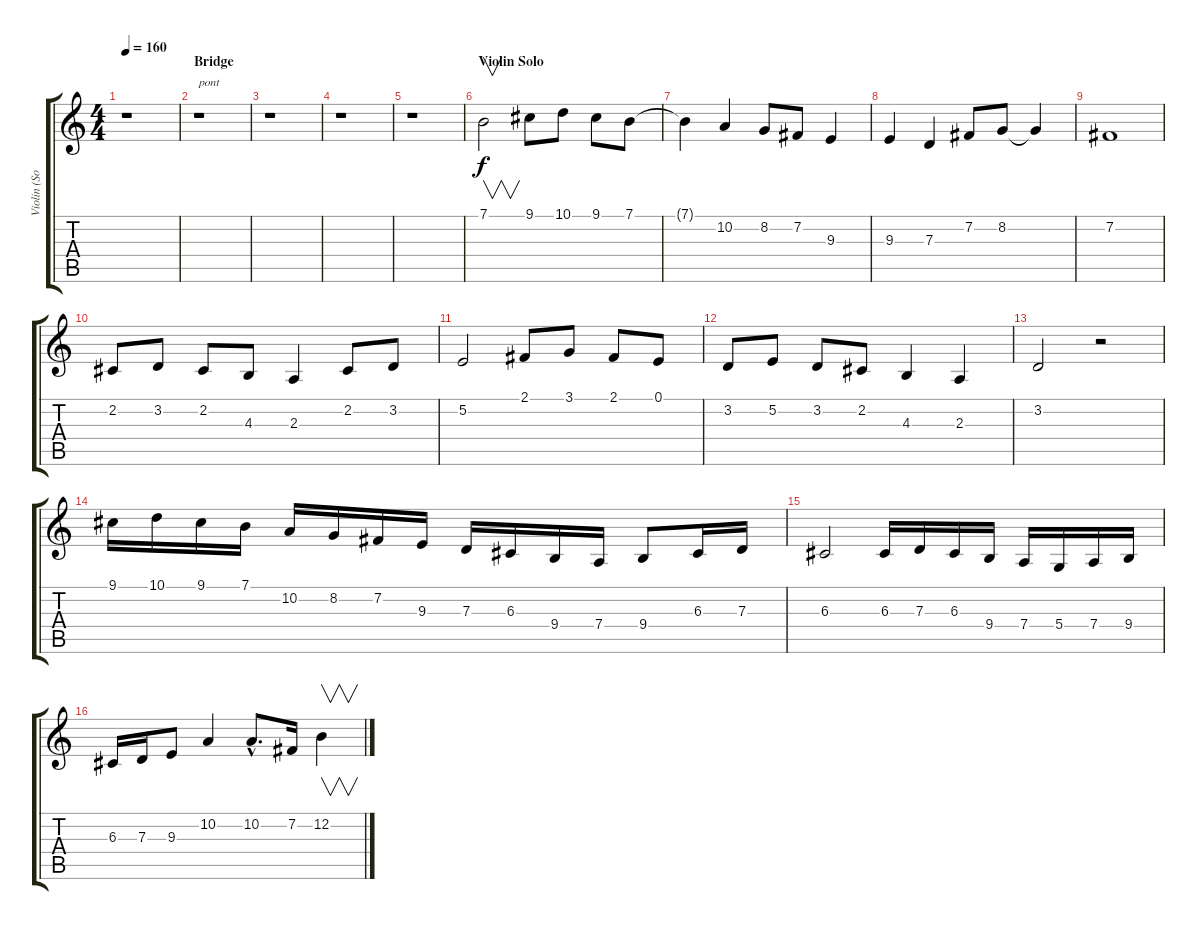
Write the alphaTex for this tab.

\track ("Violin (Solo)" "Violin (So") {instrument violin}
\staff {score tabs}
\tuning (E4 B3 G3 D3 A2 E2) {hide}
\ts (4 4)
\tempo 160
\clef g2
\ks c
r.1{dy f} |
\section ("" "Bridge")
r.1{txt "pont"} |
r.1 |
r.1 |
r.1 |
\section ("" "Violin Solo")
7.1.2{v} 9.1.8 10.1.8 9.1.8 7.1.8 |
7.1{t}.4 10.2.4 8.2.8 7.2.8 9.3.4 |
9.3.4 7.3.4 7.2.8 8.2.8 8.2{t}.4 |
7.2.1 |
2.2.8 3.2.8 2.2.8 4.3.8 2.3.4 2.2.8 3.2.8 |
5.2.2 2.1.8 3.1.8 2.1.8 0.1.8 |
3.2.8 5.2.8 3.2.8 2.2.8 4.3.4 2.3.4 |
3.2.2 r.2 |
9.1.16 10.1.16 9.1.16 7.1.16 10.2.16 8.2.16 7.2.16 9.3.16 7.3.16 6.3.16 9.4.16 7.4.16 9.4.8 6.3.16 7.3.16 |
6.3.2 6.3.16 7.3.16 6.3.16 9.4.16 7.4.16 5.4.16 7.4.16 9.4.16 |
6.3.16 7.3.16 9.3.8 10.2.4 10.2{hac}.8{d} 7.2.16 12.2.4{v}
